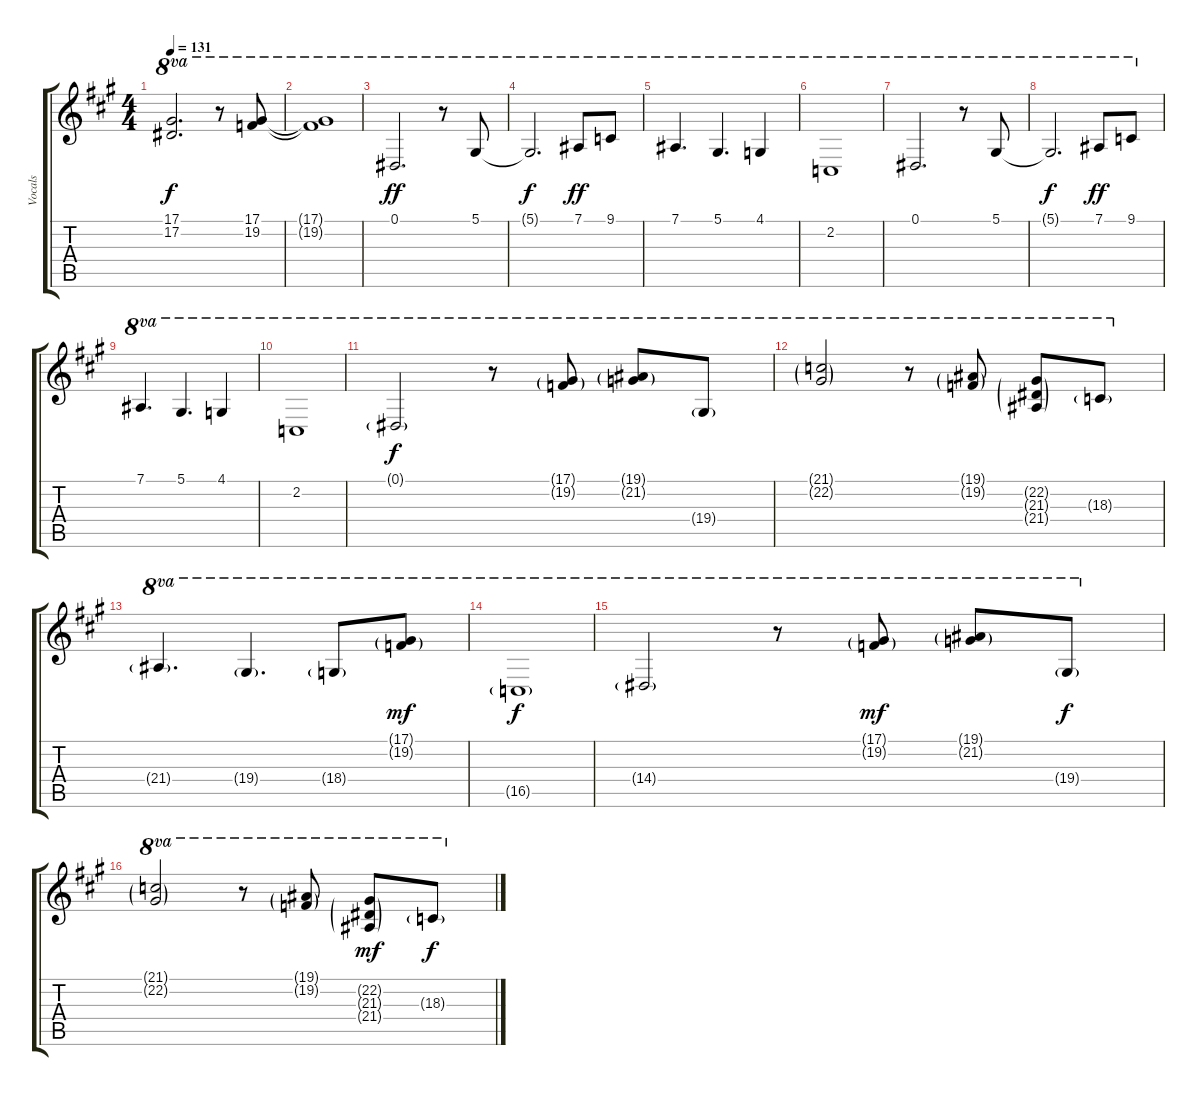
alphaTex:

\track ("Vocals" "Vocals") {instrument vibraphone}
\staff {score tabs}
\tuning (Eb4 Bb3 Gb3 Db3 Ab2 Eb2) {hide}
\ts (4 4)
\tempo 131
\clef g2
\ks a
(17.1{t} 17.2{t}).2{d ot 8va dy f} r.8{ot 8va} (17.1 19.2).8{ot 8va} |
(17.1{t} 19.2{t}).1{ot 8va} |
0.1.2{d ot 8va dy ff} r.8{ot 8va} 5.1.8{ot 8va} |
5.1{t}.2{d ot 8va dy f} 7.1.8{ot 8va dy ff} 9.1.8{ot 8va} |
7.1.4{d ot 8va} 5.1.4{d ot 8va} 4.1.4{ot 8va} |
2.2.1{ot 8va} |
0.1.2{d ot 8va} r.8{ot 8va} 5.1.8{ot 8va} |
5.1{t}.2{d ot 8va dy f} 7.1.8{ot 8va dy ff} 9.1.8{ot 8va} |
7.1.4{d ot 8va} 5.1.4{d ot 8va} 4.1.4{ot 8va} |
2.2.1{ot 8va} |
0.1{g}.2{ot 8va dy f} r.8{ot 8va} (17.1{g} 19.2{g}).8{ot 8va} (19.1{g} 21.2{g}).8{ot 8va} 19.4{g}.8{ot 8va} |
(21.1{g} 22.2{g}).2{ot 8va} r.8{ot 8va} (19.1{g} 19.2{g}).8{ot 8va} (22.2{g} 21.3{g} 21.4{g}).8{ot 8va} 18.3{g}.8{ot 8va} |
21.4{g}.4{d ot 8va} 19.4{g}.4{d ot 8va} 18.4{g}.8{ot 8va} (17.1{g} 19.2{g}).8{ot 8va dy mf} |
16.5{g}.1{ot 8va dy f} |
14.4{g}.2{ot 8va} r.8{ot 8va} (17.1{g} 19.2{g}).8{ot 8va dy mf} (19.1{g} 21.2{g}).8{ot 8va} 19.4{g}.8{ot 8va dy f} |
(21.1{g} 22.2{g}).2{ot 8va} r.8{ot 8va} (19.1{g} 19.2{g}).8{ot 8va} (22.2{g} 21.3{g} 21.4{g}).8{ot 8va dy mf} 18.3{g}.8{ot 8va dy f}
